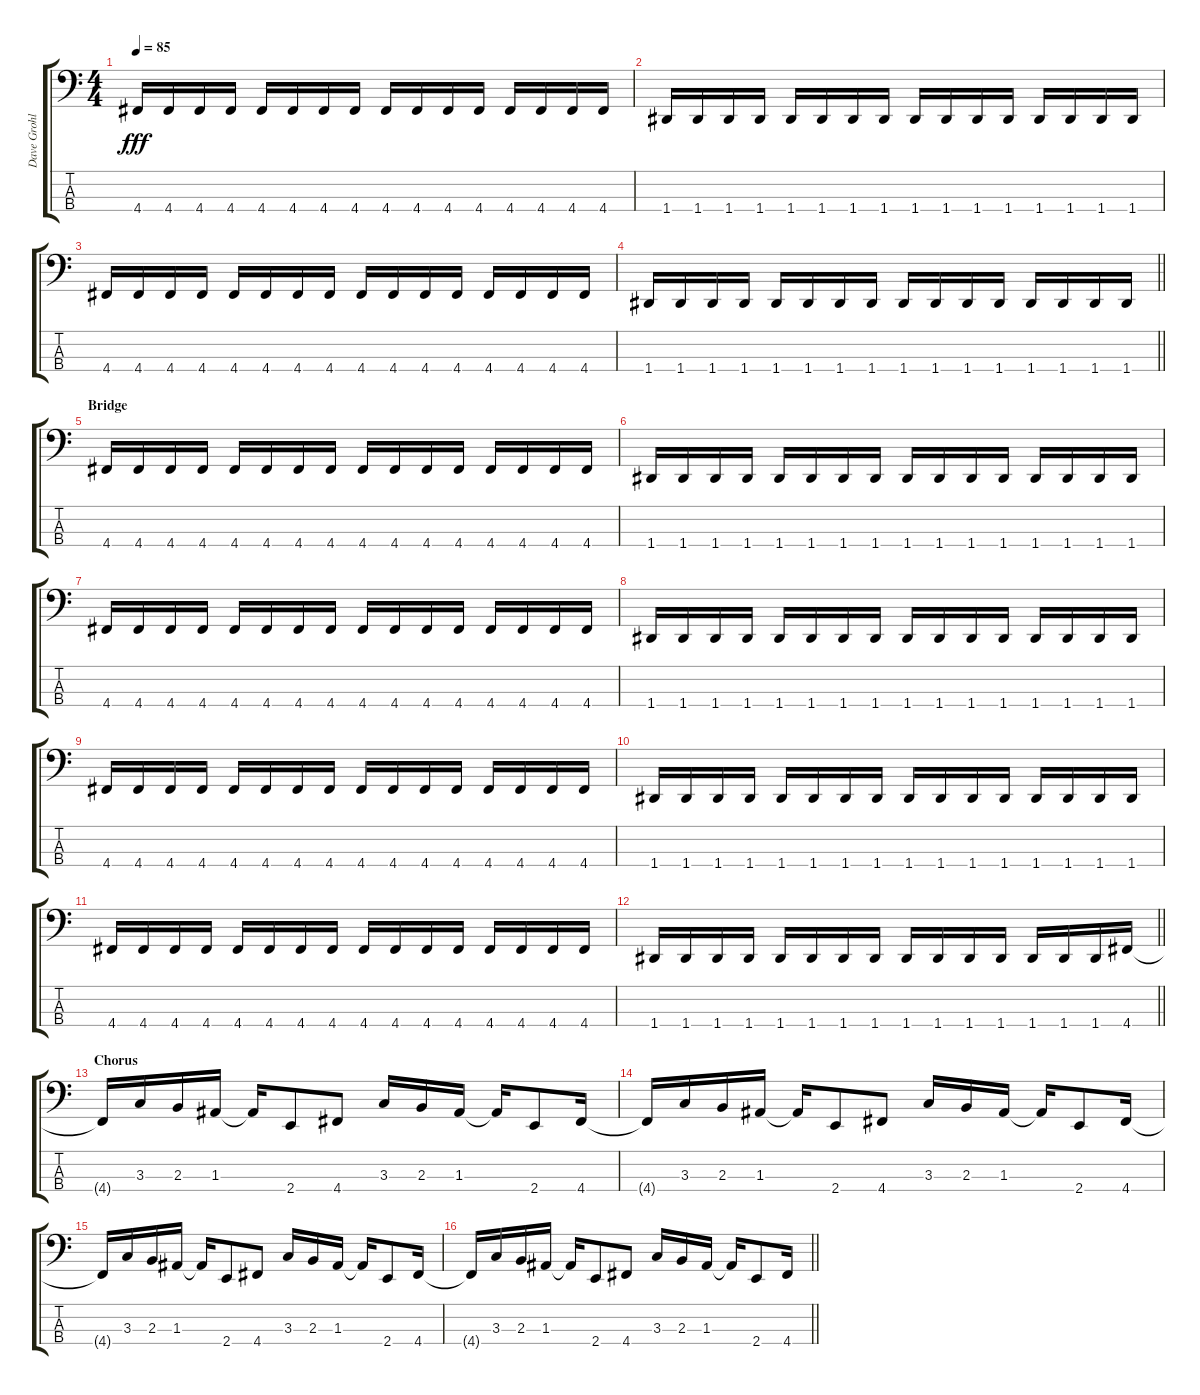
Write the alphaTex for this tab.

\track ("Dave Grohl ( Bass )" "Dave Grohl") {instrument electricbasspick}
\staff {score tabs}
\tuning (G2 D2 A1 D1) {hide}
\ts (4 4)
\tempo 85
\clef f4
\ks c
4.4.16{dy fff} 4.4.16 4.4.16 4.4.16 4.4.16 4.4.16 4.4.16 4.4.16 4.4.16 4.4.16 4.4.16 4.4.16 4.4.16 4.4.16 4.4.16 4.4.16 |
1.4.16 1.4.16 1.4.16 1.4.16 1.4.16 1.4.16 1.4.16 1.4.16 1.4.16 1.4.16 1.4.16 1.4.16 1.4.16 1.4.16 1.4.16 1.4.16 |
4.4.16 4.4.16 4.4.16 4.4.16 4.4.16 4.4.16 4.4.16 4.4.16 4.4.16 4.4.16 4.4.16 4.4.16 4.4.16 4.4.16 4.4.16 4.4.16 |
\barLineRight lightlight
1.4.16 1.4.16 1.4.16 1.4.16 1.4.16 1.4.16 1.4.16 1.4.16 1.4.16 1.4.16 1.4.16 1.4.16 1.4.16 1.4.16 1.4.16 1.4.16 |
\section ("" "Bridge")
4.4.16 4.4.16 4.4.16 4.4.16 4.4.16 4.4.16 4.4.16 4.4.16 4.4.16 4.4.16 4.4.16 4.4.16 4.4.16 4.4.16 4.4.16 4.4.16 |
1.4.16 1.4.16 1.4.16 1.4.16 1.4.16 1.4.16 1.4.16 1.4.16 1.4.16 1.4.16 1.4.16 1.4.16 1.4.16 1.4.16 1.4.16 1.4.16 |
4.4.16 4.4.16 4.4.16 4.4.16 4.4.16 4.4.16 4.4.16 4.4.16 4.4.16 4.4.16 4.4.16 4.4.16 4.4.16 4.4.16 4.4.16 4.4.16 |
1.4.16 1.4.16 1.4.16 1.4.16 1.4.16 1.4.16 1.4.16 1.4.16 1.4.16 1.4.16 1.4.16 1.4.16 1.4.16 1.4.16 1.4.16 1.4.16 |
4.4.16 4.4.16 4.4.16 4.4.16 4.4.16 4.4.16 4.4.16 4.4.16 4.4.16 4.4.16 4.4.16 4.4.16 4.4.16 4.4.16 4.4.16 4.4.16 |
1.4.16 1.4.16 1.4.16 1.4.16 1.4.16 1.4.16 1.4.16 1.4.16 1.4.16 1.4.16 1.4.16 1.4.16 1.4.16 1.4.16 1.4.16 1.4.16 |
4.4.16 4.4.16 4.4.16 4.4.16 4.4.16 4.4.16 4.4.16 4.4.16 4.4.16 4.4.16 4.4.16 4.4.16 4.4.16 4.4.16 4.4.16 4.4.16 |
\barLineRight lightlight
1.4.16 1.4.16 1.4.16 1.4.16 1.4.16 1.4.16 1.4.16 1.4.16 1.4.16 1.4.16 1.4.16 1.4.16 1.4.16 1.4.16 1.4.16 4.4.16 |
\section ("" "Chorus")
4.4{t}.16 3.3.16 2.3.16 1.3.16 1.3{t}.16 2.4.8 4.4.8 3.3.16 2.3.16 1.3.16 1.3{t}.16 2.4.8 4.4.16 |
4.4{t}.16 3.3.16 2.3.16 1.3.16 1.3{t}.16 2.4.8 4.4.8 3.3.16 2.3.16 1.3.16 1.3{t}.16 2.4.8 4.4.16 |
4.4{t}.16 3.3.16 2.3.16 1.3.16 1.3{t}.16 2.4.8 4.4.8 3.3.16 2.3.16 1.3.16 1.3{t}.16 2.4.8 4.4.16 |
\barLineRight lightlight
4.4{t}.16 3.3.16 2.3.16 1.3.16 1.3{t}.16 2.4.8 4.4.8 3.3.16 2.3.16 1.3.16 1.3{t}.16 2.4.8 4.4.16
